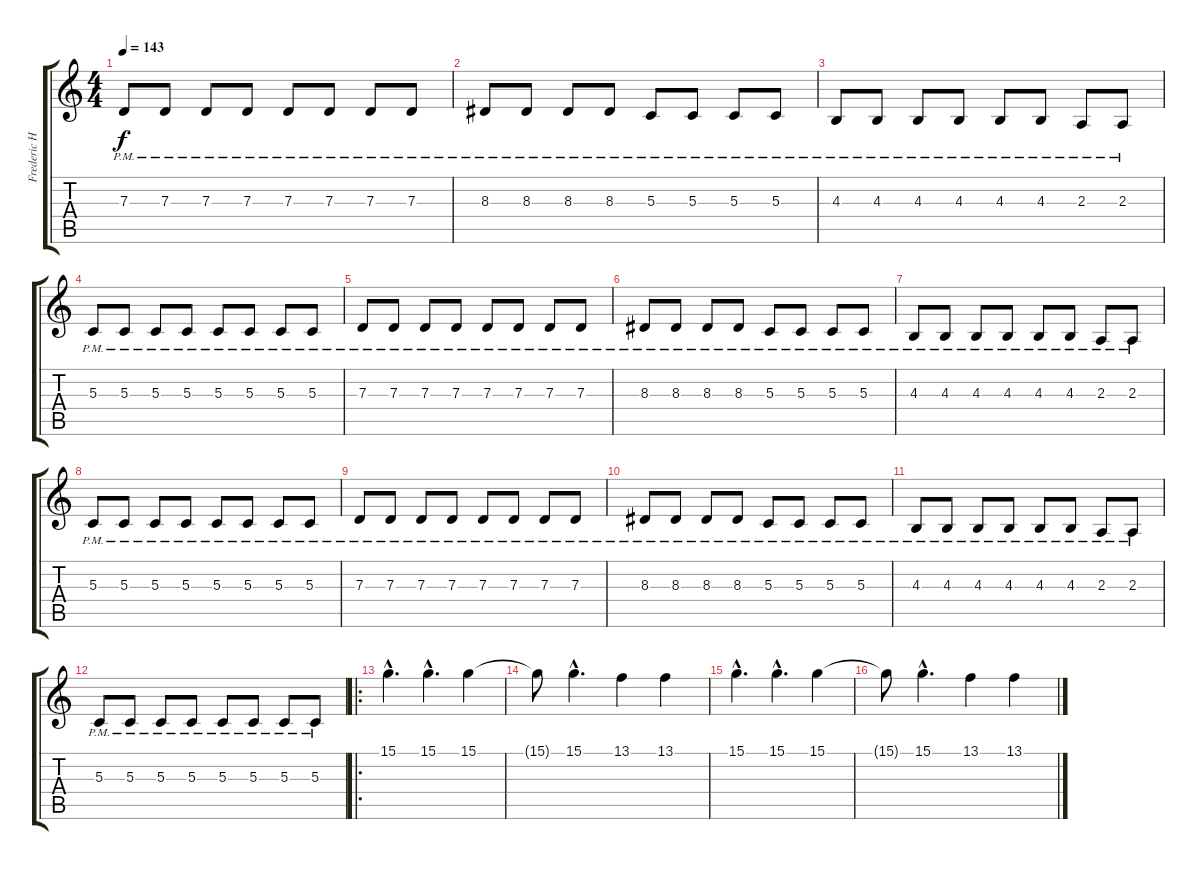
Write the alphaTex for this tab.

\track ("Frederic Helmer" "Frederic H") {instrument lead8bassandlead}
\staff {score tabs}
\tuning (E4 B3 G3 D3 A2 E2) {hide}
\ts (4 4)
\tempo 143
\clef g2
\ks c
7.3{pm}.8{dy f volume 9} 7.3{pm}.8 7.3{pm}.8 7.3{pm}.8 7.3{pm}.8 7.3{pm}.8 7.3{pm}.8 7.3{pm}.8 |
8.3{pm}.8 8.3{pm}.8 8.3{pm}.8 8.3{pm}.8 5.3{pm}.8 5.3{pm}.8 5.3{pm}.8 5.3{pm}.8 |
4.3{pm}.8 4.3{pm}.8 4.3{pm}.8 4.3{pm}.8 4.3{pm}.8 4.3{pm}.8 2.3{pm}.8 2.3{pm}.8 |
5.3{pm}.8 5.3{pm}.8 5.3{pm}.8 5.3{pm}.8 5.3{pm}.8 5.3{pm}.8 5.3{pm}.8 5.3{pm}.8 |
7.3{pm}.8{volume 9} 7.3{pm}.8 7.3{pm}.8 7.3{pm}.8 7.3{pm}.8 7.3{pm}.8 7.3{pm}.8 7.3{pm}.8 |
8.3{pm}.8 8.3{pm}.8 8.3{pm}.8 8.3{pm}.8 5.3{pm}.8 5.3{pm}.8 5.3{pm}.8 5.3{pm}.8 |
4.3{pm}.8 4.3{pm}.8 4.3{pm}.8 4.3{pm}.8 4.3{pm}.8 4.3{pm}.8 2.3{pm}.8 2.3{pm}.8 |
5.3{pm}.8 5.3{pm}.8 5.3{pm}.8 5.3{pm}.8 5.3{pm}.8 5.3{pm}.8 5.3{pm}.8 5.3{pm}.8 |
7.3{pm}.8{volume 9} 7.3{pm}.8 7.3{pm}.8 7.3{pm}.8 7.3{pm}.8 7.3{pm}.8 7.3{pm}.8 7.3{pm}.8 |
8.3{pm}.8 8.3{pm}.8 8.3{pm}.8 8.3{pm}.8 5.3{pm}.8 5.3{pm}.8 5.3{pm}.8 5.3{pm}.8 |
4.3{pm}.8 4.3{pm}.8 4.3{pm}.8 4.3{pm}.8 4.3{pm}.8 4.3{pm}.8 2.3{pm}.8 2.3{pm}.8 |
5.3{pm}.8 5.3{pm}.8 5.3{pm}.8 5.3{pm}.8 5.3{pm}.8 5.3{pm}.8 5.3{pm}.8 5.3{pm}.8 |
\ro
15.1{hac}.4{d} 15.1{hac}.4{d} 15.1.4 |
15.1{t}.8 15.1{hac}.4{d} 13.1.4 13.1.4 |
15.1{hac}.4{d} 15.1{hac}.4{d} 15.1.4 |
15.1{t}.8 15.1{hac}.4{d} 13.1.4 13.1.4
